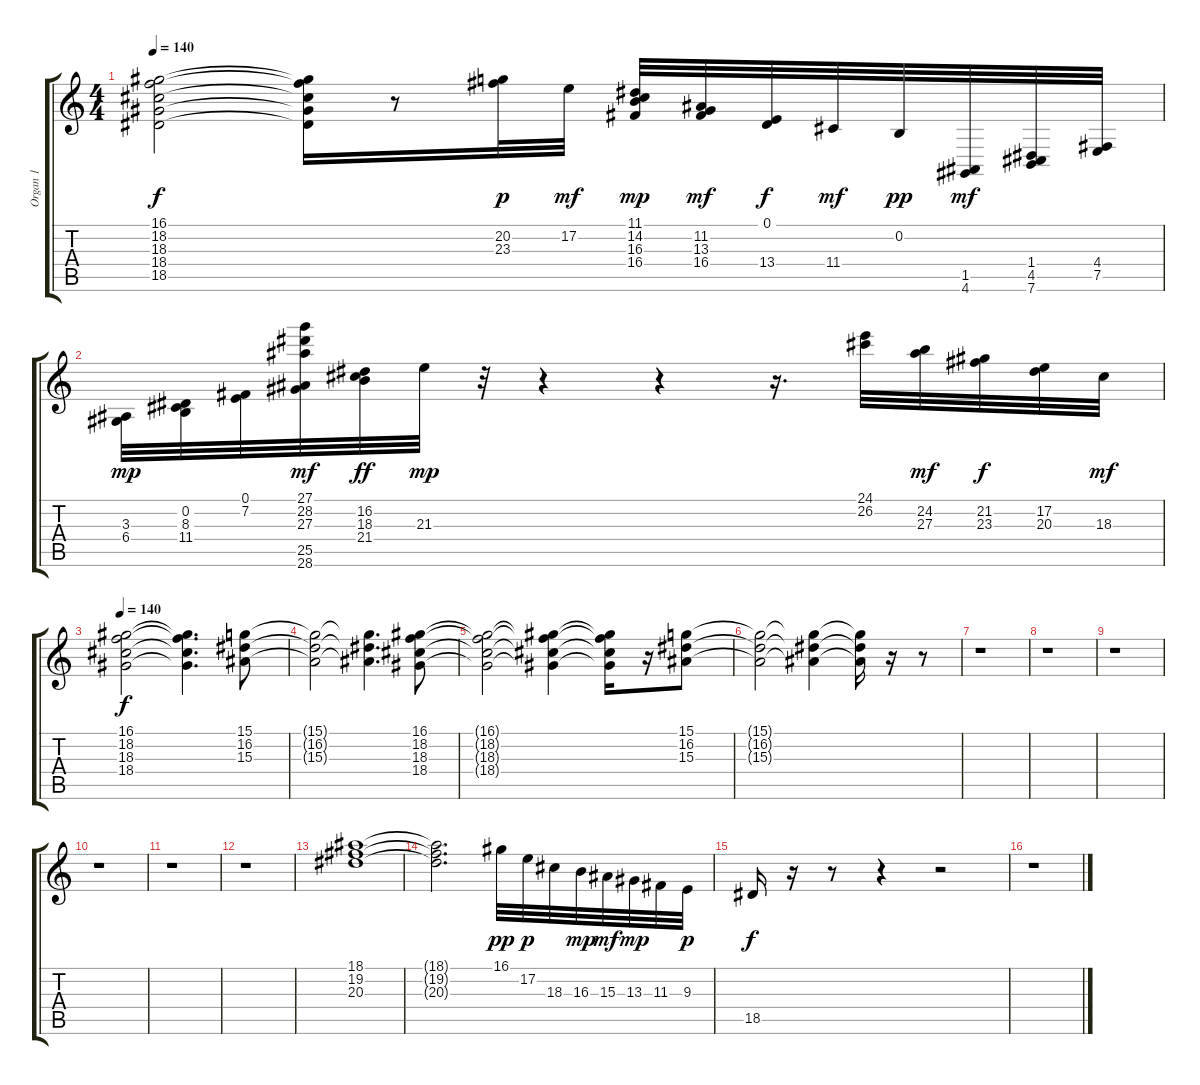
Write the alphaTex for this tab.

\track ("Organ 1" "Organ 1") {instrument rockorgan}
\staff {score tabs}
\tuning (E4 B3 G3 D3 A2 E2) {hide}
\ts (4 4)
\tempo 140
\clef g2
\ks c
(16.1 18.2 18.3 18.4 18.5).2{dy f} (16.1{t} 18.2{t} 18.3{t} 18.4{t} 18.5{t}).16 r.8 (20.2 23.3).32{dy p} 17.2.32{dy mf} (11.1 14.2 16.3 16.4).32{dy mp} (11.2 13.3 16.4).32{dy mf} (0.1 13.4).32{dy f} 11.4.32{dy mf} 0.2.32{dy pp} (1.5 4.6).32{dy mf} (1.4 4.5 7.6).32 (4.4 7.5).32 |
(3.3 6.4).32{dy mp} (0.2 8.3 11.4).32 (0.1 7.2).32 (27.1 28.2 27.3 25.5 28.6).32{dy mf} (16.2 18.3 21.4).32{dy ff} 21.3.32{dy mp} r.32 r.4 r.4 r.16{d} (24.1 26.2).32 (24.2 27.3).32{dy mf} (21.2 23.3).32{dy f} (17.2 20.3).32 18.3.32{dy mf} |
\tempo 140
(16.1 18.2 18.3 18.4).2{dy f} (16.1{t} 18.2{t} 18.3{t} 18.4{t}).4{d} (15.1 16.2 15.3).8 |
(15.1{t} 16.2{t} 15.3{t}).2 (15.1{t} 16.2{t} 15.3{t}).4{d} (16.1 18.2 18.3 18.4).8 |
(16.1{t} 18.2{t} 18.3{t} 18.4{t}).2 (16.1{t} 18.2{t} 18.3{t} 18.4{t}).4 (16.1{t} 18.2{t} 18.3{t} 18.4{t}).16 r.16 (15.1 16.2 15.3).8 |
(15.1{t} 16.2{t} 15.3{t}).2 (15.1{t} 16.2{t} 15.3{t}).4 (15.1{t} 16.2{t} 15.3{t}).16 r.16 r.8 |
r.1 |
r.1 |
r.1 |
r.1 |
r.1 |
r.1 |
(18.1 19.2 20.3).1 |
(18.1{t} 19.2{t} 20.3{t}).2{d} 16.1.32{dy pp} 17.2.32{dy p} 18.3.32 16.3.32{dy mp} 15.3.32{dy mf} 13.3.32{dy mp} 11.3.32 9.3.32{dy p} |
18.5.16{dy f} r.16 r.8 r.4 r.2 |
r.1
